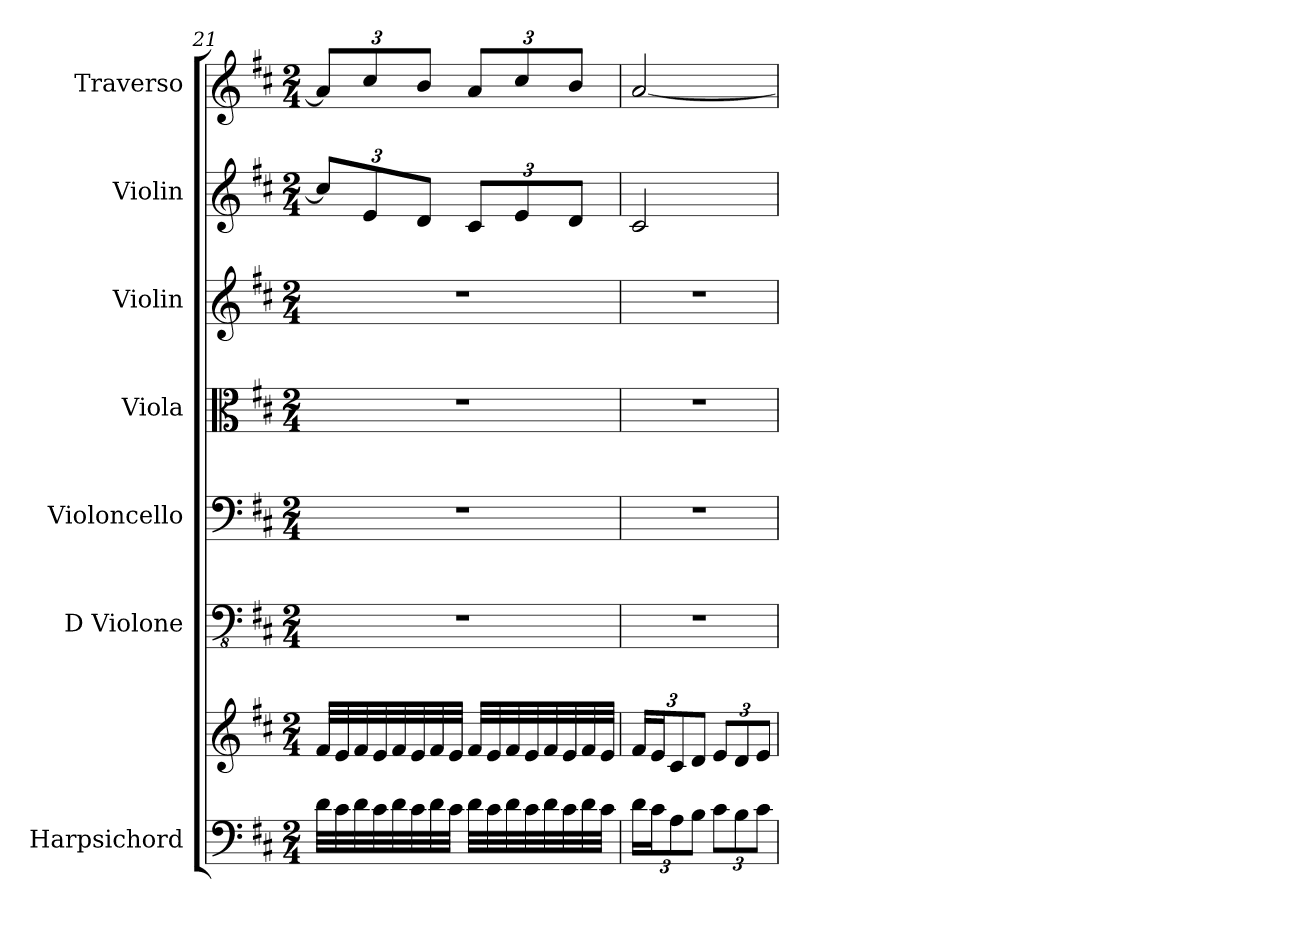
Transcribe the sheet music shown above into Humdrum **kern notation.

**kern	**kern	**kern	**kern	**kern	**kern	**kern	**kern
*part7	*part7	*part6	*part5	*part4	*part3	*part2	*part1
*staff8	*staff7	*staff6	*staff5	*staff4	*staff3	*staff2	*staff1
*I"Harpsichord	*	*I"D Violone	*I"Violoncello	*I"Viola	*I"Violin	*I"Violin	*I"Traverso
*I'Hch.	*	*I'D Vne.	*I'Vc.	*I'Vla.	*I'Vln.	*I'Vln.	*I'Trv.
!!LO:PB:g=z
*clefF4	*clefG2	*clefFv4	*clefF4	*clefC3	*clefG2	*clefG2	*clefG2
*	*	*ITrd7c12	*	*	*	*	*
*k[f#c#]	*k[f#c#]	*k[f#c#]	*k[f#c#]	*k[f#c#]	*k[f#c#]	*k[f#c#]	*k[f#c#]
*M2/4	*M2/4	*M2/4	*M2/4	*M2/4	*M2/4	*M2/4	*M2/4
*	*	*	*	*	*	*Xbrackettup	*Xbrackettup
=21	=21	=21	=21	=21	=21	=21	=21
32d\LLL	32f#/LLL	2r	2r	2r	2r	12cc#/L]	12a/L]
32c#\	32e/	.	.	.	.	.	.
32d\	32f#/	.	.	.	.	.	.
.	.	.	.	.	.	12e/	12cc#/
32c#\	32e/	.	.	.	.	.	.
32d\	32f#/	.	.	.	.	.	.
32c#\	32e/	.	.	.	.	.	.
.	.	.	.	.	.	12d/J	12b/J
32d\	32f#/	.	.	.	.	.	.
32c#\JJJ	32e/JJJ	.	.	.	.	.	.
32d\LLL	32f#/LLL	.	.	.	.	12c#/L	12a/L
32c#\	32e/	.	.	.	.	.	.
32d\	32f#/	.	.	.	.	.	.
.	.	.	.	.	.	12e/	12cc#/
32c#\	32e/	.	.	.	.	.	.
32d\	32f#/	.	.	.	.	.	.
32c#\	32e/	.	.	.	.	.	.
.	.	.	.	.	.	12d/J	12b/J
32d\	32f#/	.	.	.	.	.	.
32c#\JJJ	32e/JJJ	.	.	.	.	.	.
=22	=22	=22	=22	=22	=22	=22	=22
*Xbrackettup	*Xbrackettup	*	*	*	*	*	*
24d\LL	24f#/LL	2r	2r	2r	2r	2c#/	[2a/
24c#\J	24e/J	.	.	.	.	.	.
12A\	12c#/	.	.	.	.	.	.
12B\J	12d/J	.	.	.	.	.	.
12c#\L	12e/L	.	.	.	.	.	.
12B\	12d/	.	.	.	.	.	.
12c#\J	12e/J	.	.	.	.	.	.
=	=	=	=	=	=	=	=
*-	*-	*-	*-	*-	*-	*-	*-
